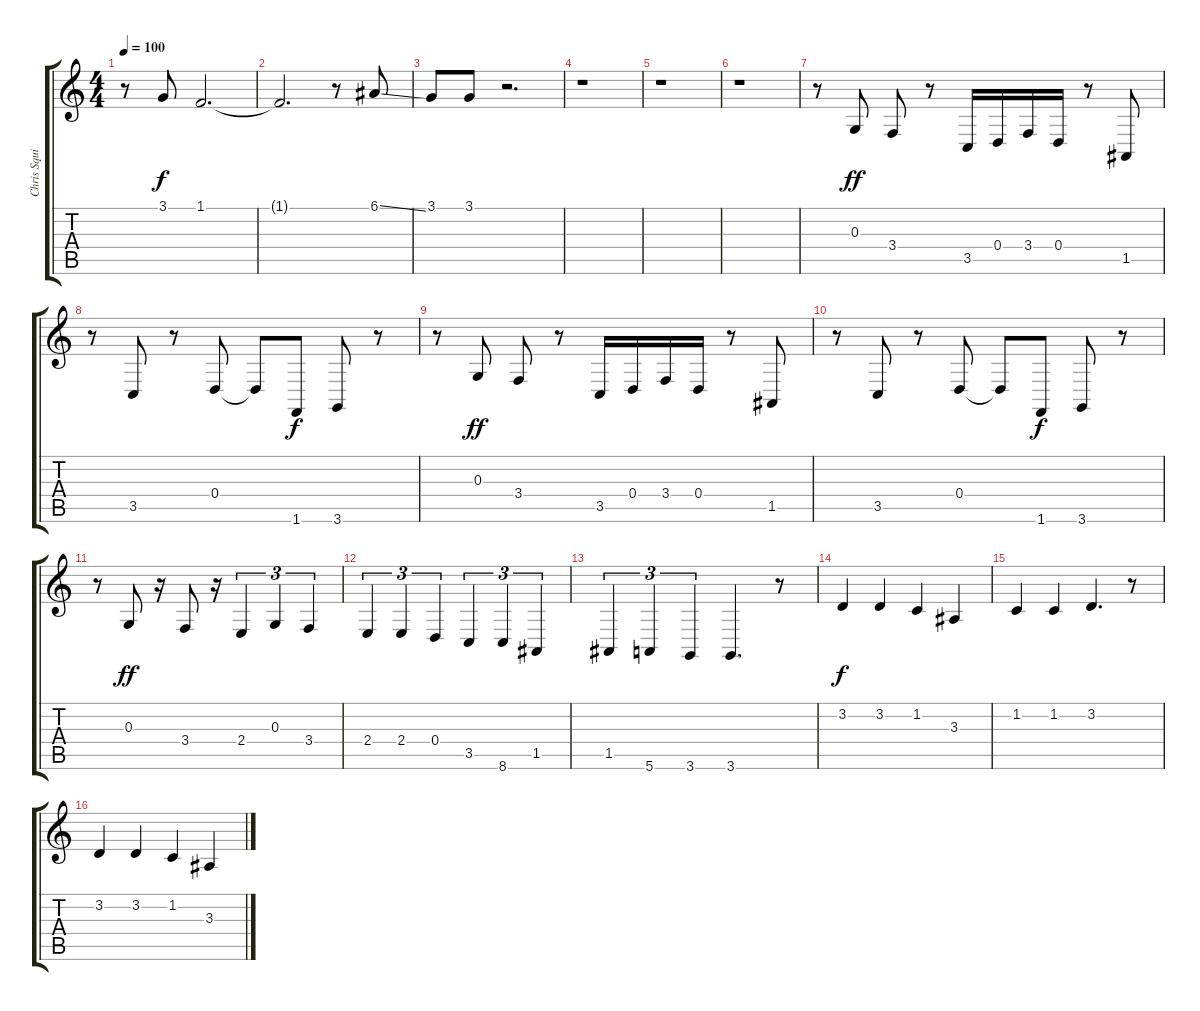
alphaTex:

\track ("Chris Squire" "Chris Squi") {instrument choiraahs}
\staff {score tabs}
\tuning (E4 B3 G3 D3 A2 E2) {hide}
\ts (4 4)
\tempo 100
\clef g2
\ks c
r.8{dy f} 3.1.8 1.1.2{d} |
1.1{t}.2{d} r.8 6.1{ss}.8 |
3.1.8 3.1.8 r.2{d} |
r.1 |
r.1 |
r.1 |
r.8 0.3.8{dy ff} 3.4.8 r.8 3.5.16 0.4.16 3.4.16 0.4.16 r.8 1.5.8 |
r.8 3.5.8 r.8 0.4.8 0.4{t}.8 1.6.8{dy f} 3.6.8 r.8 |
r.8 0.3.8{dy ff} 3.4.8 r.8 3.5.16 0.4.16 3.4.16 0.4.16 r.8 1.5.8 |
r.8 3.5.8 r.8 0.4.8 0.4{t}.8 1.6.8{dy f} 3.6.8 r.8 |
r.8 0.3.8{dy ff} r.16 3.4.8 r.16 2.4.4{tu (3 2)} 0.3.4{tu (3 2)} 3.4.4{tu (3 2)} |
2.4.4{tu (3 2)} 2.4.4{tu (3 2)} 0.4.4{tu (3 2)} 3.5.4{tu (3 2)} 8.6.4{tu (3 2)} 1.5.4{tu (3 2)} |
1.5.4{tu (3 2)} 5.6.4{tu (3 2)} 3.6.4{tu (3 2)} 3.6.4{d} r.8 |
3.2.4{dy f} 3.2.4 1.2.4 3.3.4 |
1.2.4 1.2.4 3.2.4{d} r.8 |
3.2.4 3.2.4 1.2.4 3.3.4
